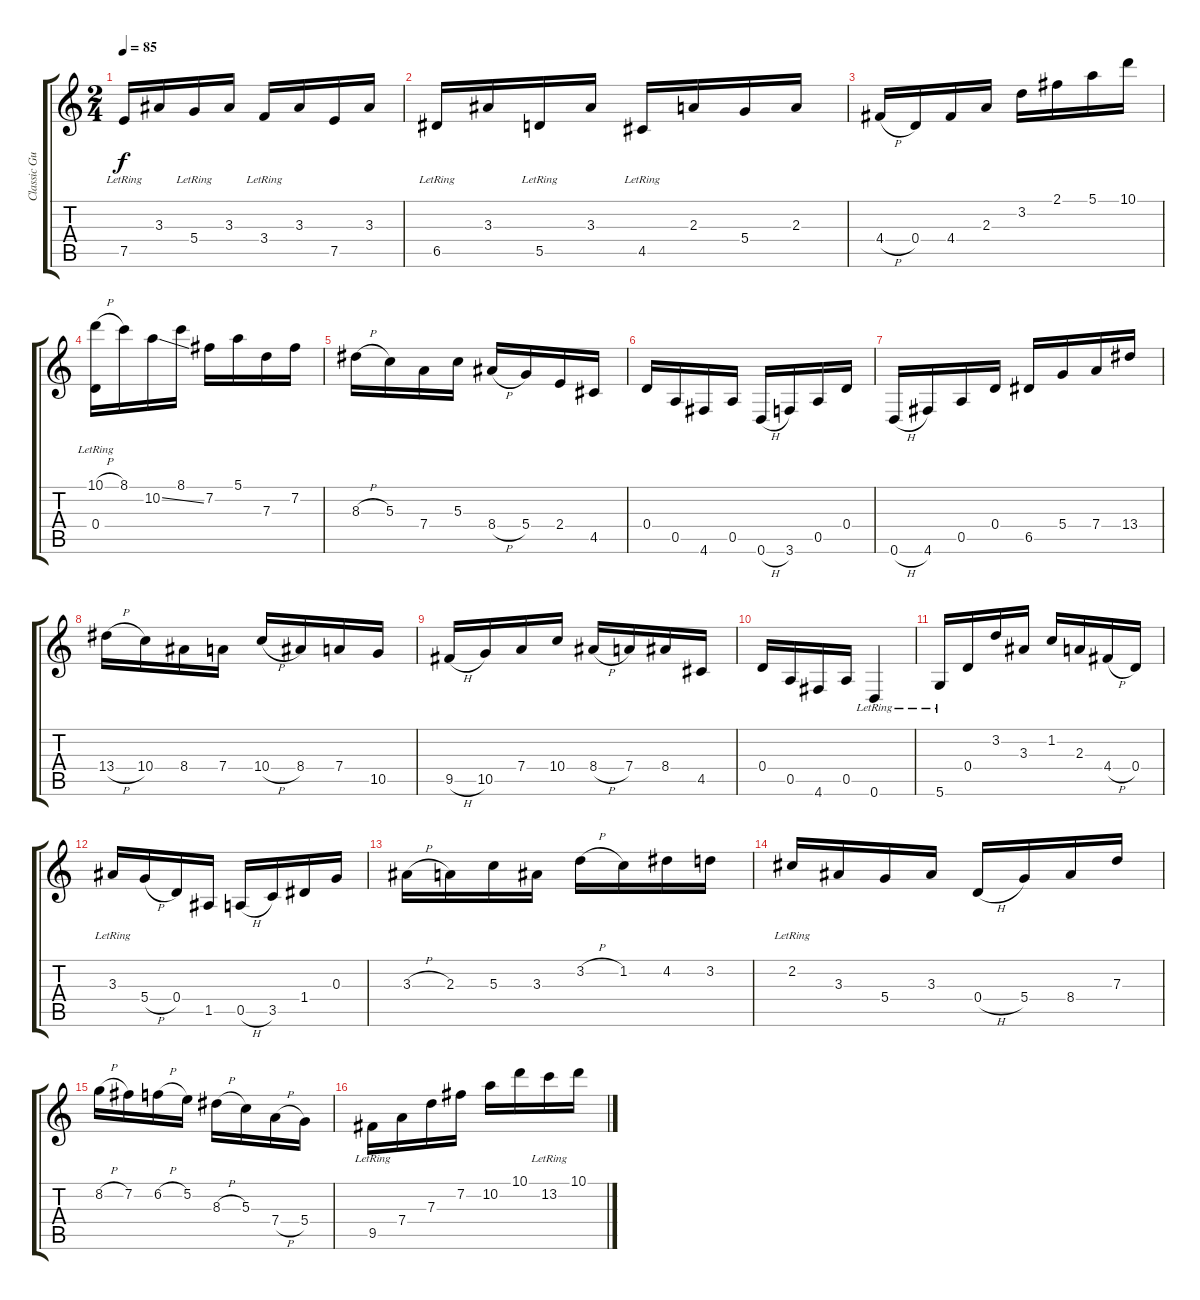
\track ("Classic Guitar" "Classic Gu") {instrument acousticguitarnylon}
\staff {score tabs}
\tuning (E4 B3 G3 D3 A2 D2) {hide}
\ts (2 4)
\tempo 85
\clef g2
\ks c
7.5{lr}.16{dy f} 3.3.16 5.4{lr}.16 3.3.16 3.4{lr}.16 3.3.16 7.5.16 3.3.16 |
6.5{lr}.16 3.3.16 5.5{lr}.16 3.3.16 4.5{lr}.16 2.3.16 5.4.16 2.3.16 |
4.4{h}.16 0.4.16 4.4.16 2.3.16 3.2.16 2.1.16 5.1.16 10.1.16 |
(10.1{h} 0.4{lr}).16 8.1.16 10.2{ss}.16 8.1.16 7.2.16 5.1.16 7.3.16 7.2.16 |
8.3{h}.16 5.3.16 7.4.16 5.3.16 8.4{h}.16 5.4.16 2.4.16 4.5.16 |
0.4.16 0.5.16 4.6.16 0.5.16 0.6{h}.16 3.6.16 0.5.16 0.4.16 |
0.6{h}.16 4.6.16 0.5.16 0.4.16 6.5.16 5.4.16 7.4.16 13.4.16 |
13.4{h}.16 10.4.16 8.4.16 7.4.16 10.4{h}.16 8.4.16 7.4.16 10.5.16 |
9.5{h}.16 10.5.16 7.4.16 10.4.16 8.4{h}.16 7.4.16 8.4.16 4.5.16 |
0.4.16 0.5.16 4.6.16 0.5.16 0.6{lr}.4 |
5.6{lr}.16 0.4.16 3.2.16 3.3.16 1.2.16 2.3.16 4.4{h}.16 0.4.16 |
3.3{lr}.16 5.4{h}.16 0.4.16 1.5.16 0.5{h}.16 3.5.16 1.4.16 0.3.16 |
3.3{h}.16 2.3.16 5.3.16 3.3.16 3.2{h}.16 1.2.16 4.2.16 3.2.16 |
2.2{lr}.16 3.3.16 5.4.16 3.3.16 0.4{h}.16 5.4.16 8.4.16 7.3.16 |
8.2{h}.16 7.2.16 6.2{h}.16 5.2.16 8.3{h}.16 5.3.16 7.4{h}.16 5.4.16 |
9.5{lr}.16 7.4.16 7.3.16 7.2.16 10.2.16 10.1.16 13.2{lr}.16 10.1.16
